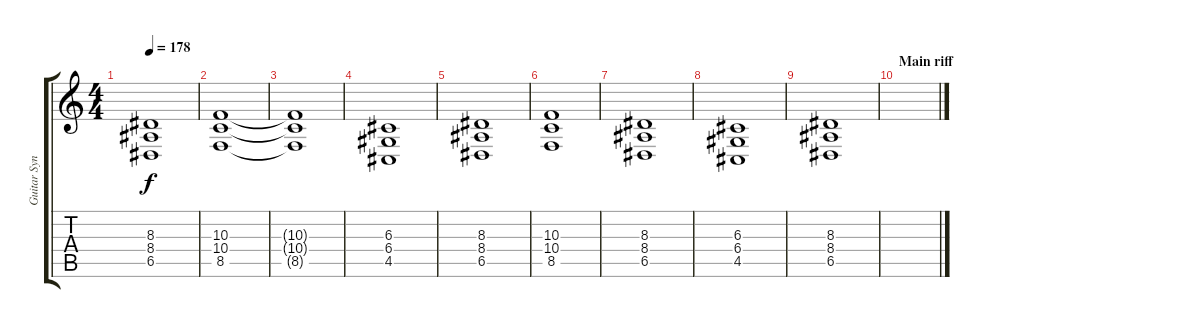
\track ("Guitar Synth" "Guitar Syn") {instrument synthstrings1}
\staff {score tabs}
\tuning (E4 B3 G3 D3 A2 E2) {hide}
\ts (4 4)
\tempo 178
\clef g2
\ks c
(8.3 8.4 6.5).1{dy f} |
(10.3 10.4 8.5).1 |
(10.3{t} 10.4{t} 8.5{t}).1 |
(6.3 6.4 4.5).1 |
(8.3 8.4 6.5).1 |
(10.3 10.4 8.5).1 |
(8.3 8.4 6.5).1 |
(6.3 6.4 4.5).1 |
(8.3 8.4 6.5).1 |
\section ("" "Main riff")
